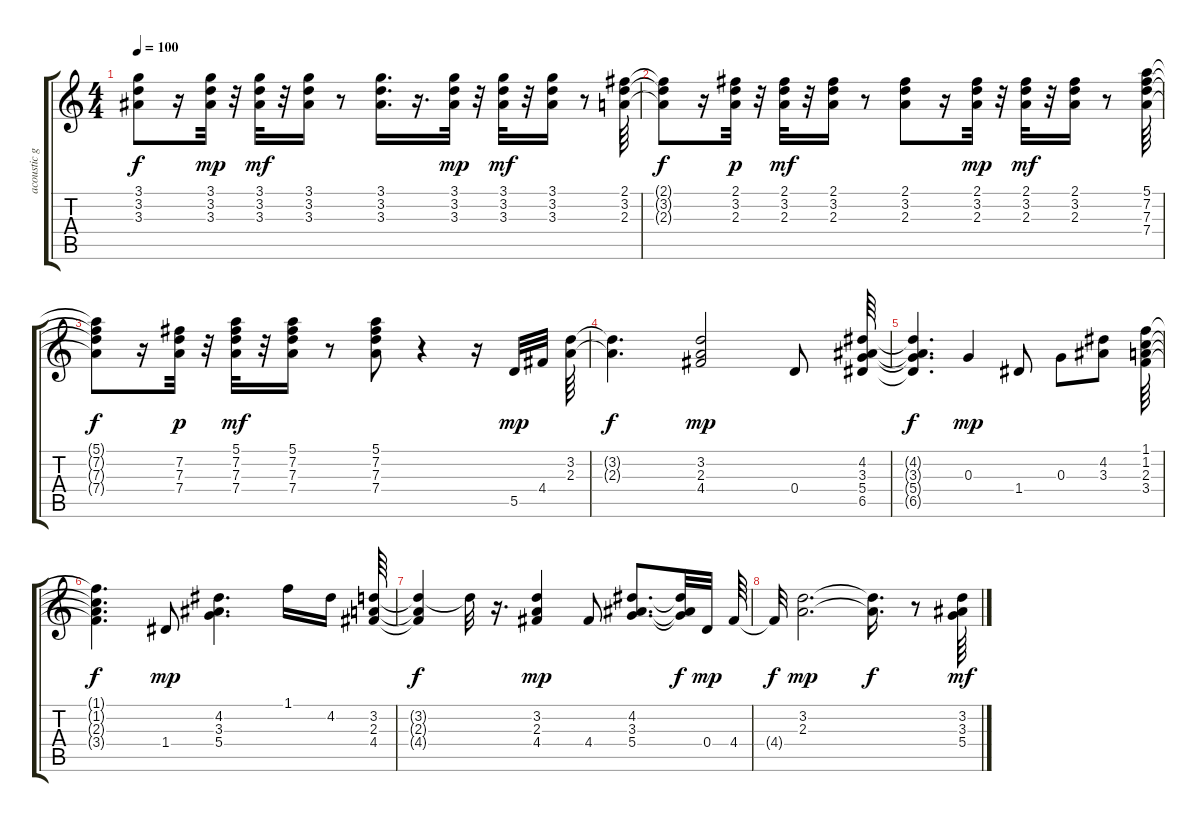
\track ("acoustic guitar" "acoustic g") {instrument acousticguitarnylon}
\staff {score tabs}
\tuning (E4 B3 G3 D3 A2 E2) {hide}
\ts (4 4)
\tempo 100
\clef g2
\ks c
(3.1{t} 3.2{t} 3.3{t}).8{dy f} r.16 (3.1 3.2 3.3).32{dy mp} r.32 (3.1 3.2 3.3).32{dy mf} r.32 (3.1 3.2 3.3).16 r.8 (3.1 3.2 3.3).16{d} r.16{d} (3.1 3.2 3.3).32{dy mp} r.32 (3.1 3.2 3.3).32{dy mf} r.32 (3.1 3.2 3.3).16 r.8 (2.1 3.2 2.3).64 |
(2.1{t} 3.2{t} 2.3{t}).8{dy f} r.16 (2.1 3.2 2.3).32{dy p} r.32 (2.1 3.2 2.3).32{dy mf} r.32 (2.1 3.2 2.3).16 r.8 (2.1 3.2 2.3).8 r.16 (2.1 3.2 2.3).32{dy mp} r.32 (2.1 3.2 2.3).32{dy mf} r.32 (2.1 3.2 2.3).16 r.8 (5.1 7.2 7.3 7.4).64 |
(5.1{t} 7.2{t} 7.3{t} 7.4{t}).8{dy f} r.16 (7.2 7.3 7.4).32{dy p} r.32 (5.1 7.2 7.3 7.4).32{dy mf} r.32 (5.1 7.2 7.3 7.4).16 r.8 (5.1 7.2 7.3 7.4).8 r.4 r.16 5.5.32{dy mp} 4.4.32 (3.2 2.3).64 |
(3.2{t} 2.3{t}).4{d dy f} (3.2 2.3 4.4).2{dy mp} 0.4.8 (4.2 3.3 5.4 6.5).64 |
(4.2{t} 3.3{t} 5.4{t} 6.5{t}).4{d dy f} 0.3.4{dy mp} 1.4.8 0.3.8 (4.2 3.3).8 (1.1 1.2 2.3 3.4).64 |
(1.1{t} 1.2{t} 2.3{t} 3.4{t}).4{d dy f} 1.4.8{dy mp} (4.2 3.3 5.4).4{d} 1.1.16 4.2.16 (3.2 2.3 4.4).64 |
(3.2{t} 2.3{t} 4.4{t}).4{dy f} 3.2{t}.32 r.16{d} (3.2 2.3 4.4).4{dy mp} 4.4.8 (4.2 3.3 5.4).8{d} (4.2{t} 3.3{t} 5.4{t}).32{dy f} 0.4.32{dy mp} 4.4.64 |
4.4{t}.32{dy f} (3.2 2.3).2{d dy mp} (3.2{t} 2.3{t}).16{d dy f} r.8 (3.2 3.3 5.4).64{dy mf}
